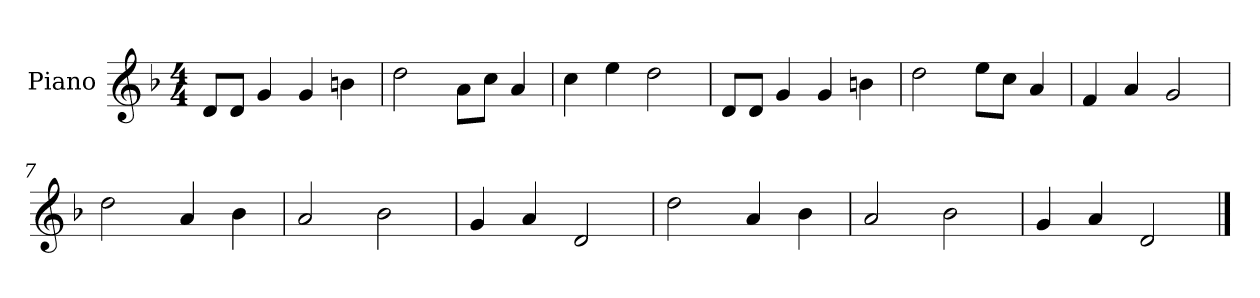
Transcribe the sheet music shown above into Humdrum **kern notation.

**kern
*part1
*staff1
*I"Piano
*I'P-no
*clefG2
*k[b-]
*M4/4
*MM90
=1
8d/L
8d/J
4g/
4g/
4bn\
=2
2dd\
8a\L
8cc\J
4a/
=3
4cc\
4ee\
2dd\
=4
8d/L
8d/J
4g/
4g/
4bn\
=5
2dd\
8ee\L
8cc\J
4a/
=6
4f/
4a/
2g/
=7
2dd\
4a/
4b-\
=8
2a/
2b-\
=9
4g/
4a/
2d/
!!LO:LB:g=z
=10
2dd\
4a/
4b-\
=11
2a/
2b-\
=12
4g/
4a/
2d/
==
*-
